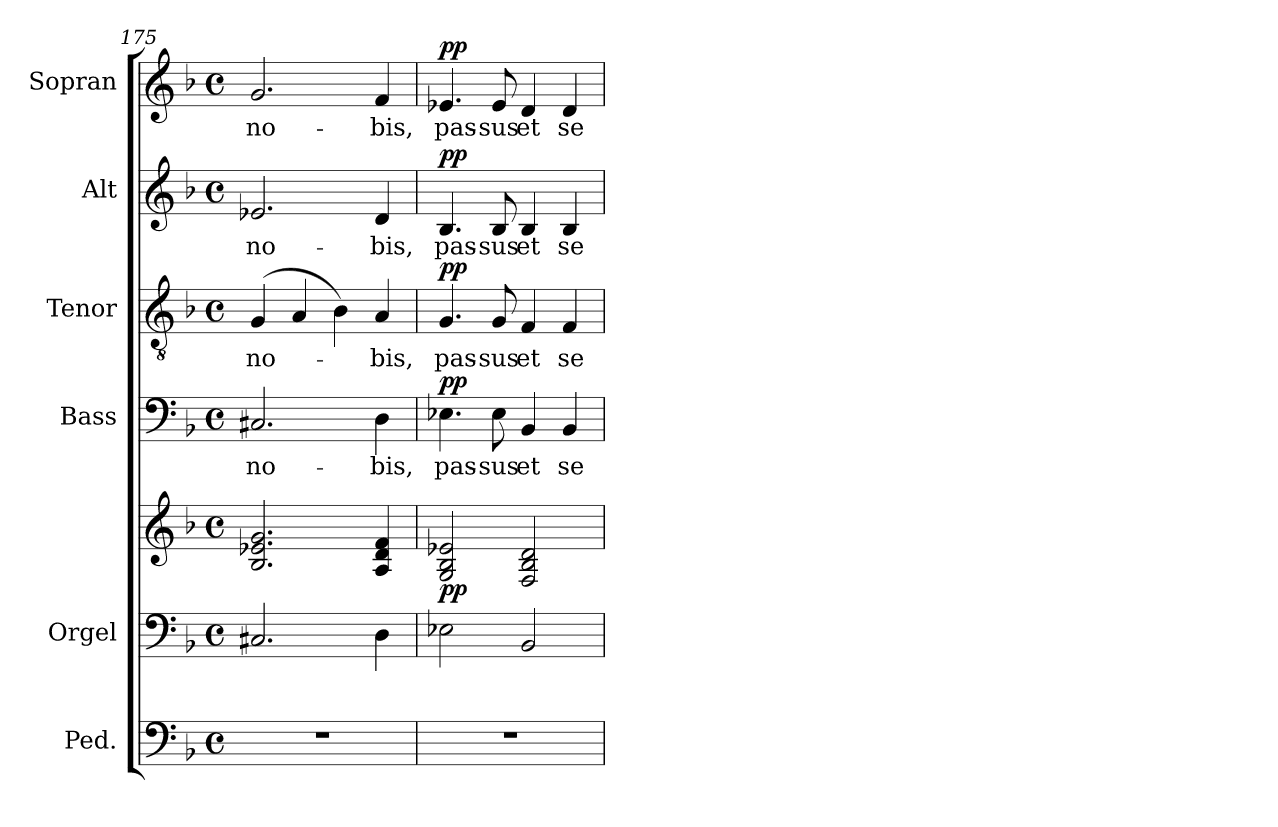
**kern	**kern	**kern	**dynam	**kern	**text	**dynam	**kern	**text	**dynam	**kern	**text	**dynam	**kern	**text	**dynam
*part6	*part5	*part5	*part5	*part4	*part4	*part4	*part3	*part3	*part3	*part2	*part2	*part2	*part1	*part1	*part1
*staff7	*staff6	*staff5	*staff5/6	*staff4	*staff4	*staff4	*staff3	*staff3	*staff3	*staff2	*staff2	*staff2	*staff1	*staff1	*staff1
*I"Ped.	*I"Orgel	*	*	*I"Bass	*	*	*I"Tenor	*	*	*I"Alt	*	*	*I"Sopran	*	*
*	*I'Org.	*	*	*I'B.	*	*	*I'T.	*	*	*I'A.	*	*	*I'S.	*	*
*clefF4	*clefF4	*clefG2	*	*clefF4	*	*	*clefGv2	*	*	*clefG2	*	*	*clefG2	*	*
*ITrd7c12	*	*	*	*	*	*	*	*	*	*	*	*	*	*	*
*k[b-]	*k[b-]	*k[b-]	*	*k[b-]	*	*	*k[b-]	*	*	*k[b-]	*	*	*k[b-]	*	*
*F:	*F:	*F:	*	*F:	*	*	*F:	*	*	*F:	*	*	*F:	*	*
*M4/4	*M4/4	*M4/4	*	*M4/4	*	*	*M4/4	*	*	*M4/4	*	*	*M4/4	*	*
*met(c)	*met(c)	*met(c)	*	*met(c)	*	*	*met(c)	*	*	*met(c)	*	*	*met(c)	*	*
=175	=175	=175	=175	=175	=175	=175	=175	=175	=175	=175	=175	=175	=175	=175	=175
!	!	!	!	!	!LO:LY:b	!	!	!LO:LY:b	!	!	!LO:LY:b	!	!	!LO:LY:b	!
1r	2.C#X/	2.B-/ 2.e-X/ 2.g/	.	2.C#X/	no-	.	(4G/	no-	.	2.e-X/	no-	.	2.g/	no-	.
.	.	.	.	.	.	.	4A/	.	.	.	.	.	.	.	.
.	.	.	.	.	.	.	4B-\)	.	.	.	.	.	.	.	.
!	!	!	!	!	!LO:LY:b	!	!	!LO:LY:b	!	!	!LO:LY:b	!	!	!LO:LY:b	!
.	4D\	4A/ 4d/ 4f/	.	4D\	-bis,	.	4A/	-bis,	.	4d/	-bis,	.	4f/	-bis,	.
=176	=176	=176	=176	=176	=176	=176	=176	=176	=176	=176	=176	=176	=176	=176	=176
!	!	!	!LO:DY:b	!	!LO:LY:b	!LO:DY:a	!	!LO:LY:b	!LO:DY:a	!	!LO:LY:b	!LO:DY:a	!	!LO:LY:b	!LO:DY:a
1r	2E-X\	2G/ 2B-/ 2e-X/	pp	4.E-X\	pas-	pp	4.G/	pas-	pp	4.B-/	pas-	pp	4.e-X/	pas-	pp
!	!	!	!	!	!LO:LY:b	!	!	!LO:LY:b	!	!	!LO:LY:b	!	!	!LO:LY:b	!
.	.	.	.	8E-\	-sus	.	8G/	-sus	.	8B-/	-sus	.	8e-/	-sus	.
!	!	!	!	!	!LO:LY:b	!	!	!LO:LY:b	!	!	!LO:LY:b	!	!	!LO:LY:b	!
.	2BB-/	2F/ 2B-/ 2d/	.	4BB-/	et	.	4F/	et	.	4B-/	et	.	4d/	et	.
!	!	!	!	!	!LO:LY:b	!	!	!LO:LY:b	!	!	!LO:LY:b	!	!	!LO:LY:b	!
.	.	.	.	4BB-/	se-	.	4F/	se-	.	4B-/	se-	.	4d/	se-	.
=	=	=	=	=	=	=	=	=	=	=	=	=	=	=	=
*-	*-	*-	*-	*-	*-	*-	*-	*-	*-	*-	*-	*-	*-	*-	*-
